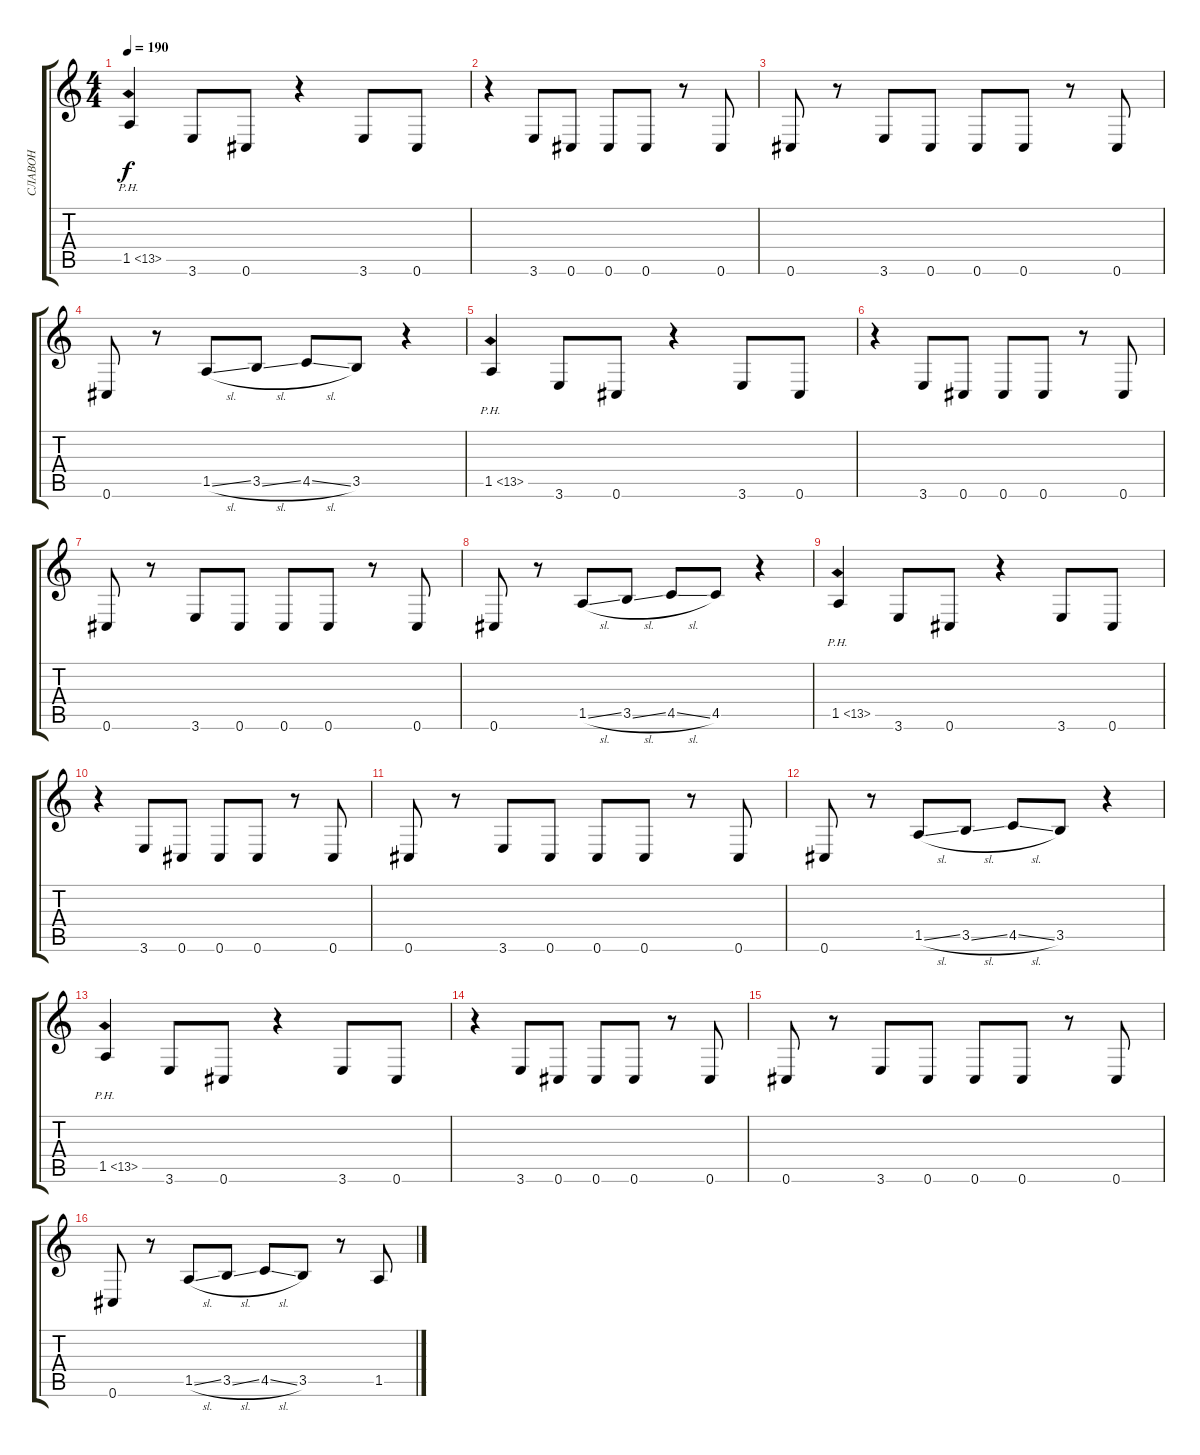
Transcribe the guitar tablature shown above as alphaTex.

\track ("СЛАВОН" "СЛАВОН") {instrument distortionguitar}
\staff {score tabs}
\tuning (Eb4 Bb3 Gb3 Db3 Ab2 Db2) {hide}
\ts (4 4)
\tempo 190
\clef g2
\ks c
1.5{ph 12}.4{dy f} 3.6.8 0.6.8 r.4 3.6.8 0.6.8 |
r.4 3.6.8 0.6.8 0.6.8 0.6.8 r.8 0.6.8 |
0.6.8 r.8 3.6.8 0.6.8 0.6.8 0.6.8 r.8 0.6.8 |
0.6.8 r.8 1.5{sl}.8 3.5{sl}.8 4.5{sl}.8 3.5.8 r.4 |
1.5{ph 12}.4 3.6.8 0.6.8 r.4 3.6.8 0.6.8 |
r.4 3.6.8 0.6.8 0.6.8 0.6.8 r.8 0.6.8 |
0.6.8 r.8 3.6.8 0.6.8 0.6.8 0.6.8 r.8 0.6.8 |
0.6.8 r.8 1.5{sl}.8 3.5{sl}.8 4.5{sl}.8 4.5.8 r.4 |
1.5{ph 12}.4 3.6.8 0.6.8 r.4 3.6.8 0.6.8 |
r.4 3.6.8 0.6.8 0.6.8 0.6.8 r.8 0.6.8 |
0.6.8 r.8 3.6.8 0.6.8 0.6.8 0.6.8 r.8 0.6.8 |
0.6.8 r.8 1.5{sl}.8 3.5{sl}.8 4.5{sl}.8 3.5.8 r.4 |
1.5{ph 12}.4 3.6.8 0.6.8 r.4 3.6.8 0.6.8 |
r.4 3.6.8 0.6.8 0.6.8 0.6.8 r.8 0.6.8 |
0.6.8 r.8 3.6.8 0.6.8 0.6.8 0.6.8 r.8 0.6.8 |
0.6.8 r.8 1.5{sl}.8 3.5{sl}.8 4.5{sl}.8 3.5.8 r.8 1.5.8
